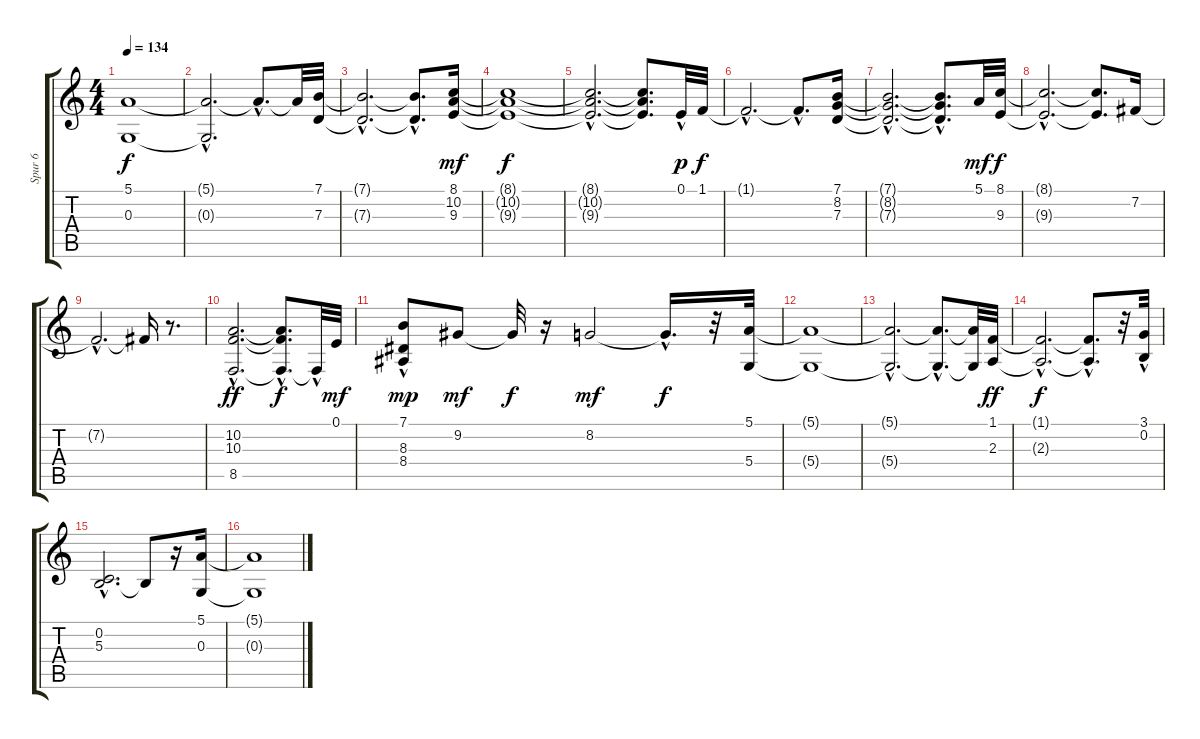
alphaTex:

\track ("Spur 6" "Spur 6") {instrument choiraahs}
\staff {score tabs}
\tuning (E4 B3 G3 D3 A2 E2) {hide}
\ts (4 4)
\tempo 134
\clef g2
\ks c
(5.1{t} 0.3{t}).1{dy f} |
(5.1{hac t} 0.3{t}).2{d} 5.1{hac t}.8{d} 5.1{t}.32 (7.1 7.3).32 |
(7.1{hac t} 7.3{hac t}).2{d} (7.1{hac t} 7.3{hac t}).8{d} (8.1 10.2 9.3).16{dy mf} |
(8.1{t} 10.2{t} 9.3{t}).1{dy f} |
(8.1{hac t} 10.2{hac t} 9.3{hac t}).2{d} (8.1{t} 10.2{t} 9.3{t}).8{d} 0.1{hac}.32{dy p} 1.1.32{dy f} |
1.1{hac t}.2{d} 1.1{hac t}.8{d} (7.1 8.2 7.3).16 |
(7.1{hac t} 8.2{hac t} 7.3{hac t}).2{d} (7.1{t} 8.2{hac t} 7.3{t}).8{d} 5.1.32{dy mf} (8.1 9.3).32{dy f} |
(8.1{hac t} 9.3{hac t}).2{d} (8.1{t} 9.3{t}).8{d} 7.2.16 |
7.2{hac t}.2{d} 7.2{t}.16 r.8{d} |
(10.2{hac} 10.3{hac} 8.5{hac}).2{d dy ff} (10.2{hac t} 10.3{hac t} 8.5{hac t}).8{d dy f} 8.5{hac t}.32 0.1.32{dy mf} |
(7.1{hac} 8.3 8.4).8{dy mp} 9.2.8{dy mf} 9.2{t}.32{dy f} r.16 8.2.2{dy mf} 8.2{hac t}.16{d dy f} r.32 (5.1 5.4).32 |
(5.1{t} 5.4{t}).1 |
(5.1{hac t} 5.4{hac t}).2{d} (5.1{hac t} 5.4{hac t}).8{d} (5.1{t} 5.4{t}).32 (1.1 2.3).32{dy ff} |
(1.1{hac t} 2.3{hac t}).2{d dy f} (1.1{hac t} 2.3{hac t}).8{d} r.32 (3.1{hac} 0.2).32 |
(0.2{hac} 5.3).2{d} 0.2{t}.8 r.16 (5.1 0.3).16 |
(5.1{t} 0.3{t}).1
